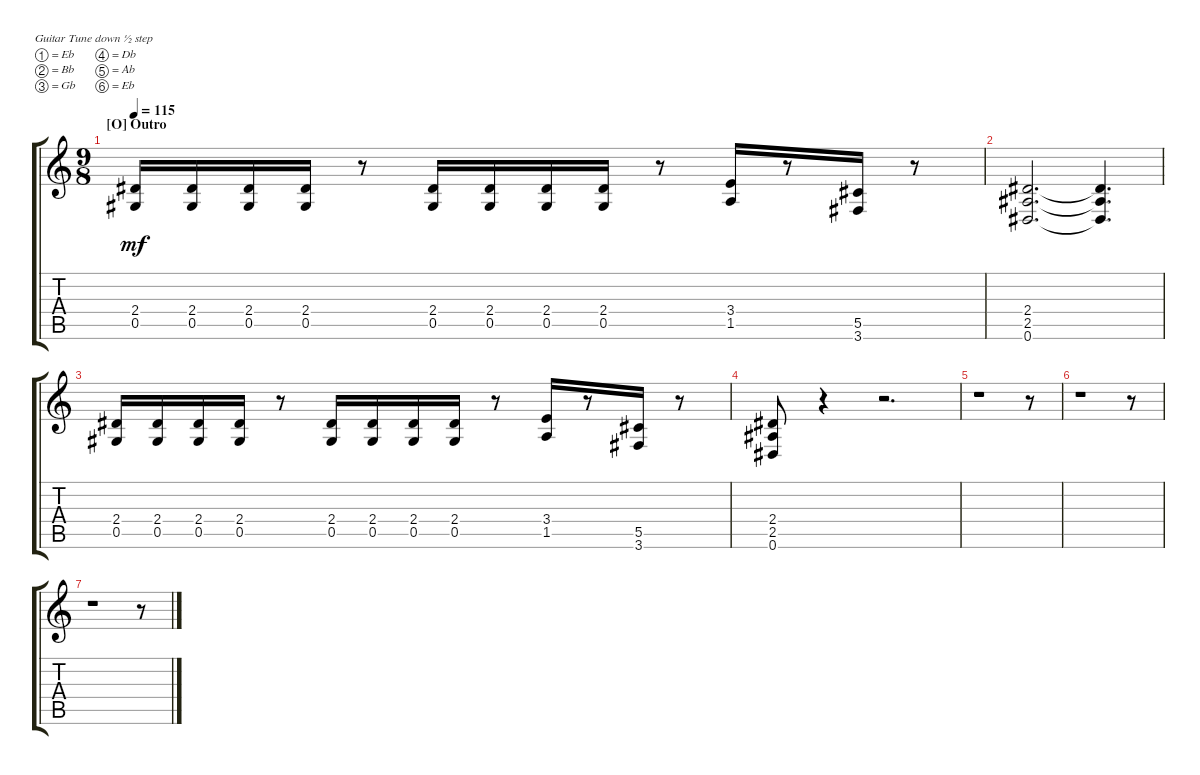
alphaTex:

\defaultSystemsLayout 4
\bracketExtendMode groupsimilarinstruments
\singleTrackTrackNamePolicy hidden
\multiTrackTrackNamePolicy hidden
\firstSystemTrackNameOrientation horizontal
\otherSystemsTrackNameOrientation horizontal
\track ("Vladimir Kholstinin" "E-Gt") {instrument distortionguitar}
\staff {score tabs}
\tuning (Eb4 Bb3 Gb3 Db3 Ab2 Eb2)
\ts (9 8)
\section ("O" "Outro")
\tempo 115
\clef g2
\scale
1.06936
\ks c
(0.5 2.4).16{dy mf} (0.5 2.4).16 (0.5 2.4).16 (0.5 2.4).16 r.8 (0.5 2.4).16 (0.5 2.4).16 (0.5 2.4).16 (0.5 2.4).16 r.8 (1.5 3.4).16 r.8 (3.6 5.5).16 r.8 |
\scale
0.930643 (0.6 2.5 2.4).2{d} (0.6{t} 2.5{t} 2.4{t}).4{d} |
\scale
1.03909 (0.5 2.4).16 (0.5 2.4).16 (0.5 2.4).16 (0.5 2.4).16 r.8 (0.5 2.4).16 (0.5 2.4).16 (0.5 2.4).16 (0.5 2.4).16 r.8 (1.5 3.4).16 r.8 (3.6 5.5).16 r.8 |
\scale
0.960908 (0.6 2.5 2.4).8 r.4 r.2{d} |
\scale
1.03909 r.1 r.8 |
\scale
0.960908 r.1 r.8 |
r.1 r.8
